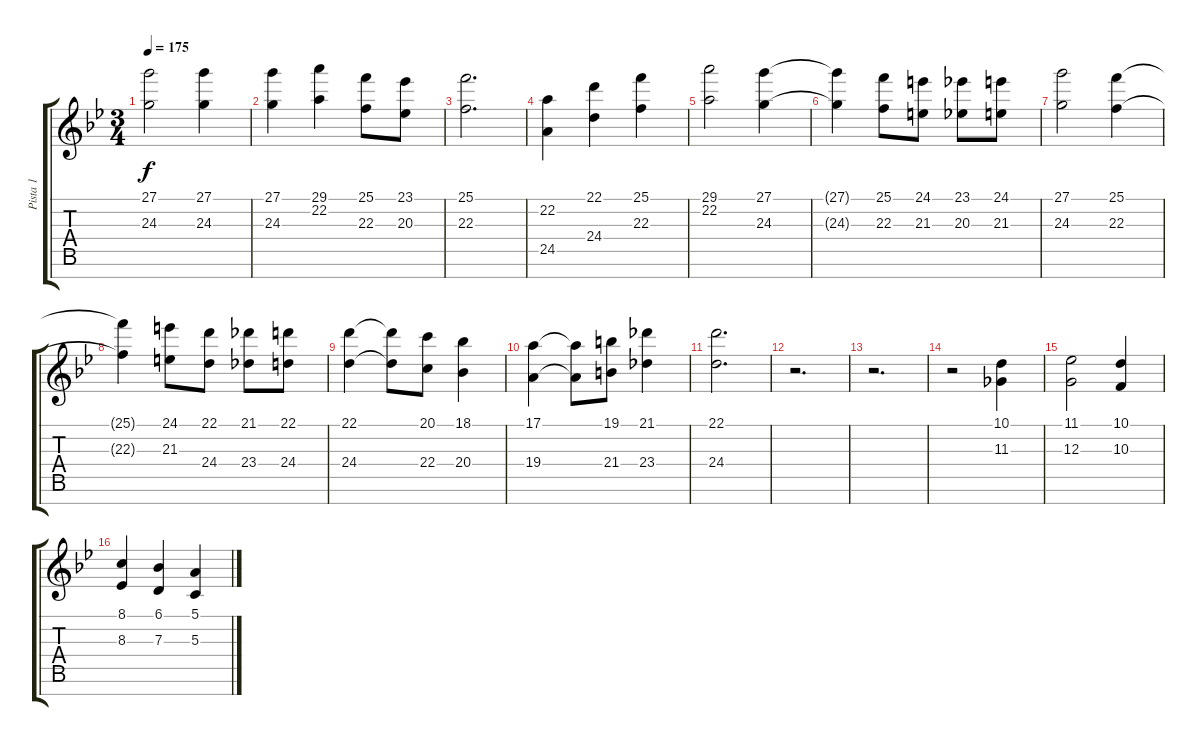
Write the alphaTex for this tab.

\track ("Pista 1" "Pista 1") {instrument acousticgrandpiano}
\staff {score tabs}
\tuning (E4 B3 G3 D3 A2 E2 B1) {hide}
\ts (3 4)
\tempo 175
\clef g2
\ks bb
(27.1 24.3).2{dy f} (27.1 24.3).4 |
(27.1 24.3).4 (29.1 22.2).4 (25.1 22.3).8 (23.1 20.3).8 |
(25.1 22.3).2{d} |
(22.2 24.5).4 (22.1 24.4).4 (25.1 22.3).4 |
(29.1 22.2).2 (27.1 24.3).4 |
(27.1{t} 24.3{t}).4 (25.1 22.3).8 (24.1 21.3).8 (23.1 20.3).8 (24.1 21.3).8 |
(27.1 24.3).2 (25.1 22.3).4 |
(25.1{t} 22.3{t}).4 (24.1 21.3).8 (22.1 24.4).8 (21.1 23.4).8 (22.1 24.4).8 |
(22.1 24.4).4 (22.1{t} 24.4{t}).8 (20.1 22.4).8 (18.1 20.4).4 |
(17.1 19.4).4 (17.1{t} 19.4{t}).8 (19.1 21.4).8 (21.1 23.4).4 |
(22.1 24.4).2{d} |
r.2{d} |
r.2{d} |
r.2 (10.1 11.3).4 |
(11.1 12.3).2 (10.1 10.3).4 |
(8.1 8.3).4 (6.1 7.3).4 (5.1 5.3).4
